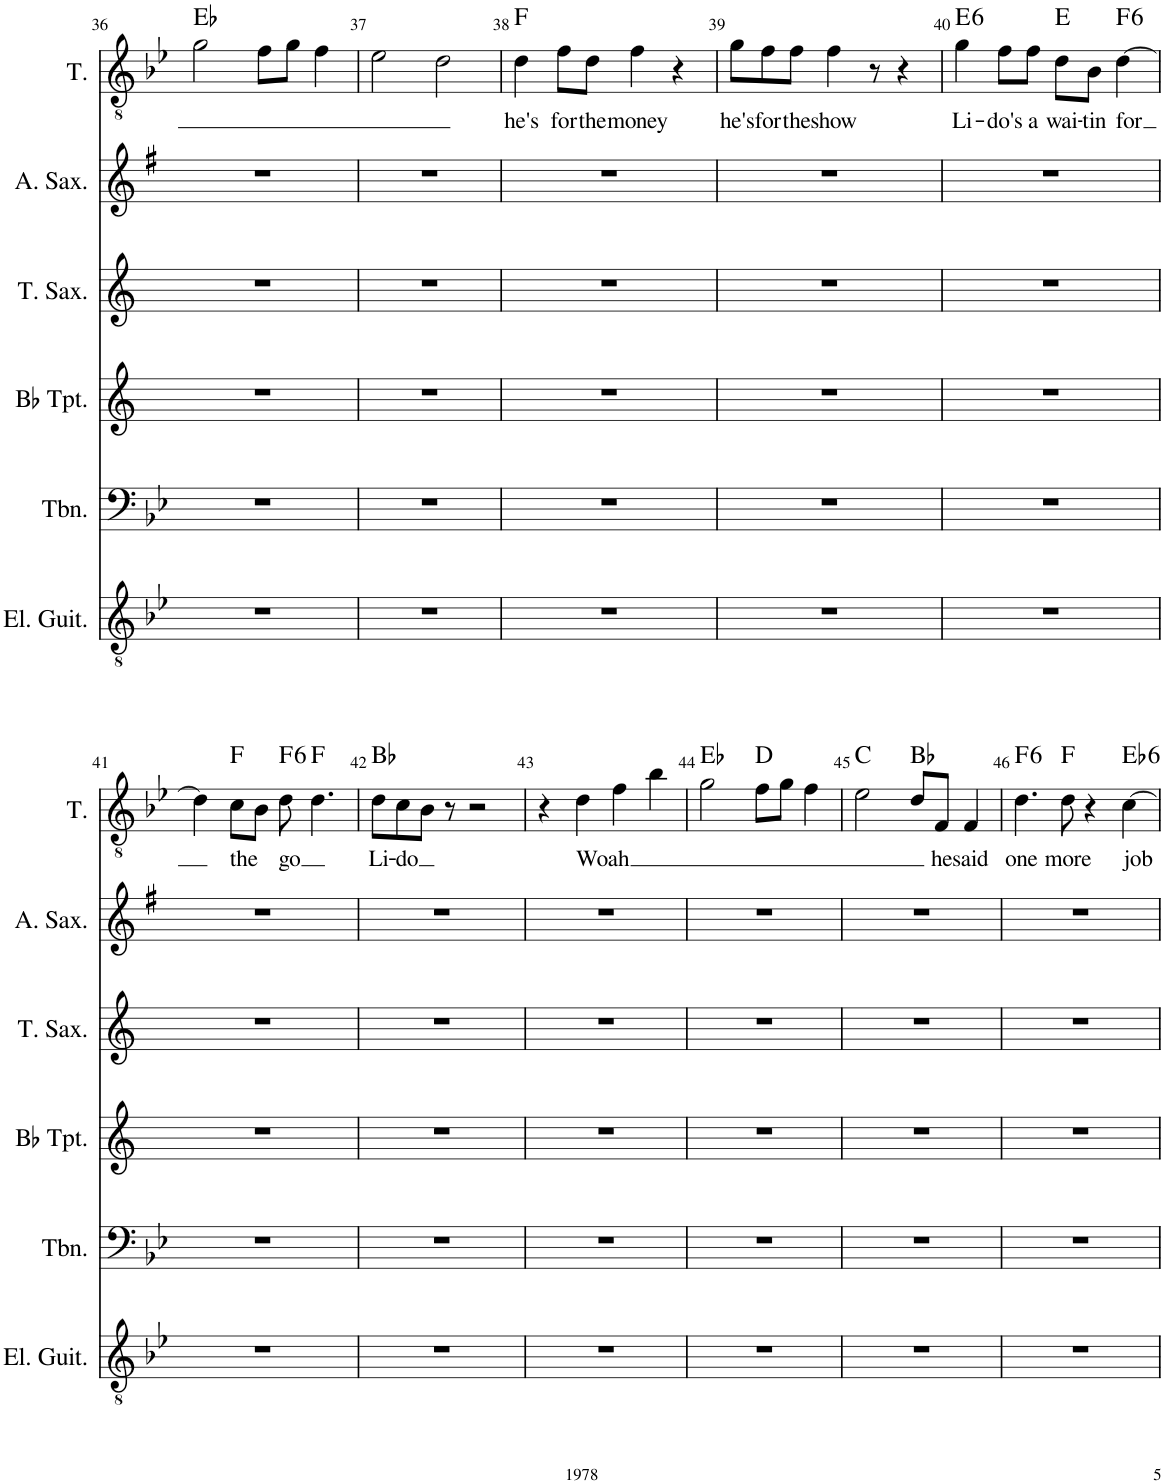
**kern	**kern	**kern	**kern	**kern	**kern	**text	**harte
*part6	*part5	*part4	*part3	*part2	*part1	*part1	*part1
*staff6	*staff5	*staff4	*staff3	*staff2	*staff1	*staff1	*
*I"Electric Guitar	*I"Trombone	*I"Bb Trumpet	*I"Tenor Saxophone	*I"Alto Saxophone	*I"Tenor	*	*
*I'El. Guit.	*I'Tbn.	*I'Bb Tpt.	*I'T. Sax.	*I'A. Sax.	*I'T.	*	*
!!LO:PB:g=z
*clefGv2	*clefF4	*clefG2	*clefG2	*clefG2	*clefGv2	*	*
*	*	*Trd1c2	*Trd8c14	*Trd5c9	*	*	*
*k[b-e-]	*k[b-e-]	*k[]	*k[]	*k[f#]	*k[b-e-]	*	*
*M4/4	*M4/4	*M4/4	*M4/4	*M4/4	*M4/4	*	*
=36	=36	=36	=36	=36	=36	=36	=36
1r	1r	1r	1r	1r	2g\	.	Eb:maj
.	.	.	.	.	8f\L	.	.
.	.	.	.	.	8g\J	.	.
.	.	.	.	.	4f\	.	.
=37	=37	=37	=37	=37	=37	=37	=37
1r	1r	1r	1r	1r	2e-\	.	.
.	.	.	.	.	2d\	.	.
=38	=38	=38	=38	=38	=38	=38	=38
!	!	!	!	!	!	!LO:LY:b	!
1r	1r	1r	1r	1r	4d\	he's	F:maj
!	!	!	!	!	!	!LO:LY:b	!
.	.	.	.	.	8f\L	for	.
!	!	!	!	!	!	!LO:LY:b	!
.	.	.	.	.	8d\J	the	.
!	!	!	!	!	!	!LO:LY:b	!
.	.	.	.	.	4f\	money	.
.	.	.	.	.	4r	.	.
=39	=39	=39	=39	=39	=39	=39	=39
!	!	!	!	!	!	!LO:LY:b	!
1r	1r	1r	1r	1r	8g\L	he's	.
!	!	!	!	!	!	!LO:LY:b	!
.	.	.	.	.	8f\	for	.
!	!	!	!	!	!	!LO:LY:b	!
.	.	.	.	.	8f\J	the	.
!	!	!	!	!	!	!LO:LY:b	!
.	.	.	.	.	4f\	show	.
.	.	.	.	.	8r	.	.
.	.	.	.	.	4r	.	.
=40	=40	=40	=40	=40	=40	=40	=40
!	!	!	!	!	!	!LO:LY:b	!LO:H:kt=6
1r	1r	1r	1r	1r	4g\	Li-	E:maj6
!	!	!	!	!	!	!LO:LY:b	!
.	.	.	.	.	8f\L	-do's	.
!	!	!	!	!	!	!LO:LY:b	!
.	.	.	.	.	8f\J	a	.
!	!	!	!	!	!	!LO:LY:b	!
.	.	.	.	.	8d\L	wai-	E:maj
!	!	!	!	!	!	!LO:LY:b	!
.	.	.	.	.	8B-\J	-tin	.
!	!	!	!	!	!	!LO:LY:b	!LO:H:kt=6
.	.	.	.	.	[4d\	for	F:maj6
!!LO:LB:g=z
=41	=41	=41	=41	=41	=41	=41	=41
1r	1r	1r	1r	1r	4d\]	.	.
!	!	!	!	!	!	!LO:LY:b	!
.	.	.	.	.	8c\L	the	F:maj
.	.	.	.	.	8B-\J	.	.
!	!	!	!	!	!	!LO:LY:b	!LO:H:kt=6
.	.	.	.	.	8d\	go	F:maj6
.	.	.	.	.	4.d\	.	F:maj
=42	=42	=42	=42	=42	=42	=42	=42
!	!	!	!	!	!	!LO:LY:b	!
1r	1r	1r	1r	1r	8d\L	Li-	Bb:maj
!	!	!	!	!	!	!LO:LY:b	!
.	.	.	.	.	8c\	-do	.
.	.	.	.	.	8B-\J	.	.
.	.	.	.	.	8r	.	.
.	.	.	.	.	2r	.	.
=43	=43	=43	=43	=43	=43	=43	=43
1r	1r	1r	1r	1r	4r	.	.
!	!	!	!	!	!	!LO:LY:b	!
.	.	.	.	.	4d\	Woah	.
.	.	.	.	.	4f\	.	.
.	.	.	.	.	4b-\	.	.
=44	=44	=44	=44	=44	=44	=44	=44
1r	1r	1r	1r	1r	2g\	.	Eb:maj
.	.	.	.	.	8f\L	.	D:maj
.	.	.	.	.	8g\J	.	.
.	.	.	.	.	4f\	.	.
=45	=45	=45	=45	=45	=45	=45	=45
1r	1r	1r	1r	1r	2e-\	.	C:maj
.	.	.	.	.	8d/L	.	Bb:maj
!	!	!	!	!	!	!LO:LY:b	!
.	.	.	.	.	8F/J	he	.
!	!	!	!	!	!	!LO:LY:b	!
.	.	.	.	.	4F/	said	.
=46	=46	=46	=46	=46	=46	=46	=46
!	!	!	!	!	!	!LO:LY:b	!LO:H:kt=6
1r	1r	1r	1r	1r	4.d\	one	F:maj6
!	!	!	!	!	!	!LO:LY:b	!
.	.	.	.	.	8d\	more	F:maj
.	.	.	.	.	4r	.	.
!	!	!	!	!	!	!LO:LY:b	!LO:H:kt=6
.	.	.	.	.	[4c\	job	Eb:maj6
=	=	=	=	=	=	=	=
*-	*-	*-	*-	*-	*-	*-	*-
